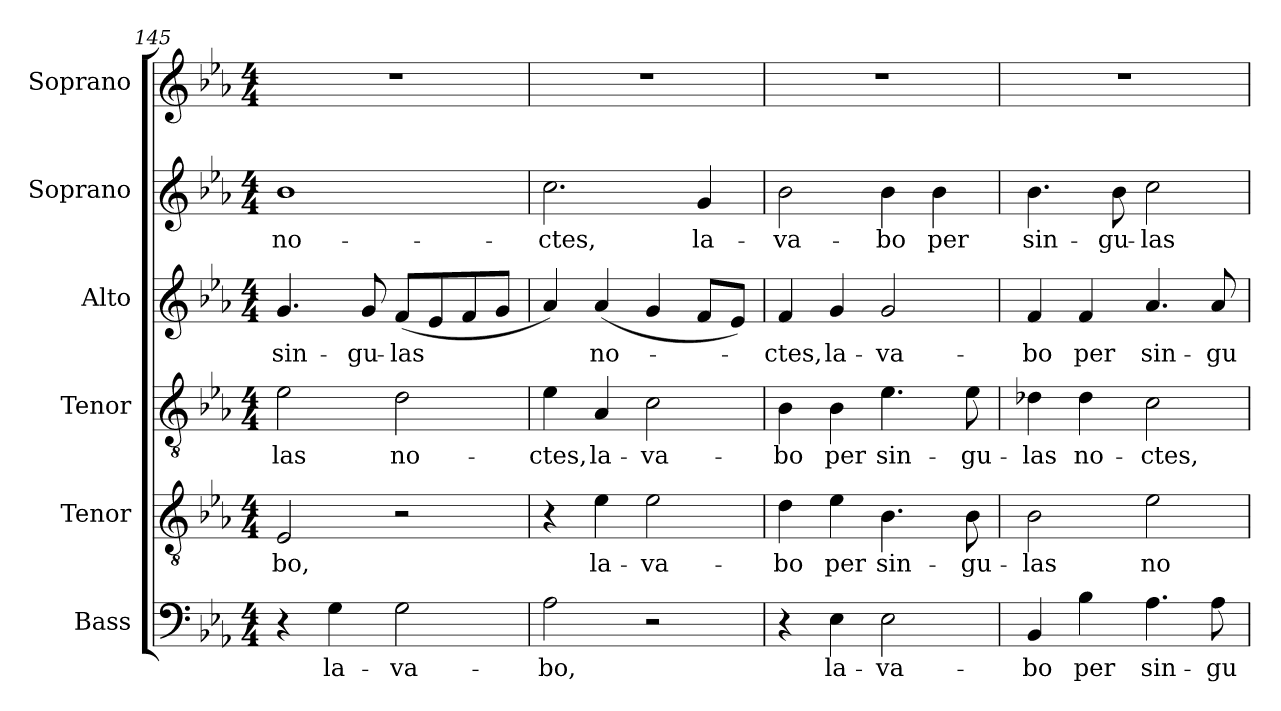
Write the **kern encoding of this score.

**kern	**text	**kern	**text	**kern	**text	**kern	**text	**kern	**text	**kern
*part6	*part6	*part5	*part5	*part4	*part4	*part3	*part3	*part2	*part2	*part1
*staff6	*staff6	*staff5	*staff5	*staff4	*staff4	*staff3	*staff3	*staff2	*staff2	*staff1
*I"Bass	*	*I"Tenor	*	*I"Tenor	*	*I"Alto	*	*I"Soprano	*	*I"Soprano
*I'B	*	*I'T	*	*I'T	*	*I'A	*	*I'S	*	*I'S
!!LO:LB:g=z
*clefF4	*	*clefGv2	*	*clefGv2	*	*clefG2	*	*clefG2	*	*clefG2
*	*	*ITrd7c12	*	*ITrd7c12	*	*	*	*	*	*
*k[b-e-a-]	*	*k[b-e-a-]	*	*k[b-e-a-]	*	*k[b-e-a-]	*	*k[b-e-a-]	*	*k[b-e-a-]
*E-:	*	*E-:	*	*E-:	*	*E-:	*	*E-:	*	*E-:
*M4/4	*	*M4/4	*	*M4/4	*	*M4/4	*	*M4/4	*	*M4/4
=145	=145	=145	=145	=145	=145	=145	=145	=145	=145	=145
!	!	!	!LO:LY:b:color=#000000	!	!	!	!	!	!	!
!	!	!	!	!	!LO:LY:b:color=#000000	!	!	!	!	!
!	!	!	!	!	!	!	!LO:LY:b:color=#000000	!	!	!
!	!	!	!	!	!	!	!	!	!LO:LY:b:color=#000000	!
4r	.	2EE-i/	-bo,	2E-i\	-las	4.gi/	sin-	1b-i	no-	1r
!	!LO:LY:b:color=#000000	!	!	!	!	!	!	!	!	!
4Gi\	la-	.	.	.	.	.	.	.	.	.
!	!	!	!	!	!	!	!LO:LY:b:color=#000000	!	!	!
.	.	.	.	.	.	8gi/	-gu-	.	.	.
!	!LO:LY:b:color=#000000	!	!	!	!	!	!	!	!	!
!	!	!	!	!	!LO:LY:b:color=#000000	!	!	!	!	!
!	!	!	!	!	!	!	!LO:LY:b:color=#000000	!	!	!
2Gi\	-va-	2r	.	2Di\	no-	(8fi/L	-las	.	.	.
.	.	.	.	.	.	8e-i/	.	.	.	.
.	.	.	.	.	.	8fi/	.	.	.	.
.	.	.	.	.	.	8gi/J	.	.	.	.
=146	=146	=146	=146	=146	=146	=146	=146	=146	=146	=146
!	!LO:LY:b:color=#000000	!	!	!	!	!	!	!	!	!
!	!	!	!	!	!LO:LY:b:color=#000000	!	!	!	!	!
!	!	!	!	!	!	!	!	!	!LO:LY:b:color=#000000	!
2A-i\	-bo,	4r	.	4E-i\	-ctes,	4a-i/)	.	2.cci\	-ctes,	1r
!	!	!	!LO:LY:b:color=#000000	!	!	!	!	!	!	!
!	!	!	!	!	!LO:LY:b:color=#000000	!	!	!	!	!
!	!	!	!	!	!	!	!LO:LY:b:color=#000000	!	!	!
.	.	4E-i\	la-	4AA-i/	la-	(4a-i/	no-	.	.	.
!	!	!	!LO:LY:b:color=#000000	!	!	!	!	!	!	!
!	!	!	!	!	!LO:LY:b:color=#000000	!	!	!	!	!
2r	.	2E-i\	-va-	2Ci\	-va-	4gi/	.	.	.	.
!	!	!	!	!	!	!	!	!	!LO:LY:b:color=#000000	!
.	.	.	.	.	.	8fi/L	.	4gi/	la-	.
.	.	.	.	.	.	8e-i/J)	.	.	.	.
=147	=147	=147	=147	=147	=147	=147	=147	=147	=147	=147
!	!	!	!LO:LY:b:color=#000000	!	!	!	!	!	!	!
!	!	!	!	!	!LO:LY:b:color=#000000	!	!	!	!	!
!	!	!	!	!	!	!	!LO:LY:b:color=#000000	!	!	!
!	!	!	!	!	!	!	!	!	!LO:LY:b:color=#000000	!
4r	.	4Di\	-bo	4BB-i\	-bo	4fi/	-ctes,	2b-i\	-va-	1r
!	!LO:LY:b:color=#000000	!	!	!	!	!	!	!	!	!
!	!	!	!LO:LY:b:color=#000000	!	!	!	!	!	!	!
!	!	!	!	!	!LO:LY:b:color=#000000	!	!	!	!	!
!	!	!	!	!	!	!	!LO:LY:b:color=#000000	!	!	!
4E-i\	la-	4E-i\	per	4BB-i\	per	4gi/	la-	.	.	.
!	!LO:LY:b:color=#000000	!	!	!	!	!	!	!	!	!
!	!	!	!LO:LY:b:color=#000000	!	!	!	!	!	!	!
!	!	!	!	!	!LO:LY:b:color=#000000	!	!	!	!	!
!	!	!	!	!	!	!	!LO:LY:b:color=#000000	!	!	!
!	!	!	!	!	!	!	!	!	!LO:LY:b:color=#000000	!
2E-i\	-va-	4.BB-i\	sin-	4.E-i\	sin-	2gi/	-va-	4b-i\	-bo	.
!	!	!	!	!	!	!	!	!	!LO:LY:b:color=#000000	!
.	.	.	.	.	.	.	.	4b-i\	per	.
!	!	!	!LO:LY:b:color=#000000	!	!	!	!	!	!	!
!	!	!	!	!	!LO:LY:b:color=#000000	!	!	!	!	!
.	.	8BB-i\	-gu-	8E-i\	-gu-	.	.	.	.	.
=148	=148	=148	=148	=148	=148	=148	=148	=148	=148	=148
!	!LO:LY:b:color=#000000	!	!	!	!	!	!	!	!	!
!	!	!	!LO:LY:b:color=#000000	!	!	!	!	!	!	!
!	!	!	!	!	!LO:LY:b:color=#000000	!	!	!	!	!
!	!	!	!	!	!	!	!LO:LY:b:color=#000000	!	!	!
!	!	!	!	!	!	!	!	!	!LO:LY:b:color=#000000	!
4BB-i/	-bo	2BB-i\	-las	4D-Xi\	-las	4fi/	-bo	4.b-i\	sin-	1r
!	!LO:LY:b:color=#000000	!	!	!	!	!	!	!	!	!
!	!	!	!	!	!LO:LY:b:color=#000000	!	!	!	!	!
!	!	!	!	!	!	!	!LO:LY:b:color=#000000	!	!	!
4B-i\	per	.	.	4D-i\	no-	4fi/	per	.	.	.
!	!	!	!	!	!	!	!	!	!LO:LY:b:color=#000000	!
.	.	.	.	.	.	.	.	8b-i\	-gu-	.
!	!LO:LY:b:color=#000000	!	!	!	!	!	!	!	!	!
!	!	!	!LO:LY:b:color=#000000	!	!	!	!	!	!	!
!	!	!	!	!	!LO:LY:b:color=#000000	!	!	!	!	!
!	!	!	!	!	!	!	!LO:LY:b:color=#000000	!	!	!
!	!	!	!	!	!	!	!	!	!LO:LY:b:color=#000000	!
4.A-i\	sin-	2E-i\	no-	2Ci\	-ctes,	4.a-i/	sin-	2cci\	-las	.
!	!LO:LY:b:color=#000000	!	!	!	!	!	!	!	!	!
!	!	!	!	!	!	!	!LO:LY:b:color=#000000	!	!	!
8A-i\	-gu-	.	.	.	.	8a-i/	-gu-	.	.	.
=	=	=	=	=	=	=	=	=	=	=
*-	*-	*-	*-	*-	*-	*-	*-	*-	*-	*-
